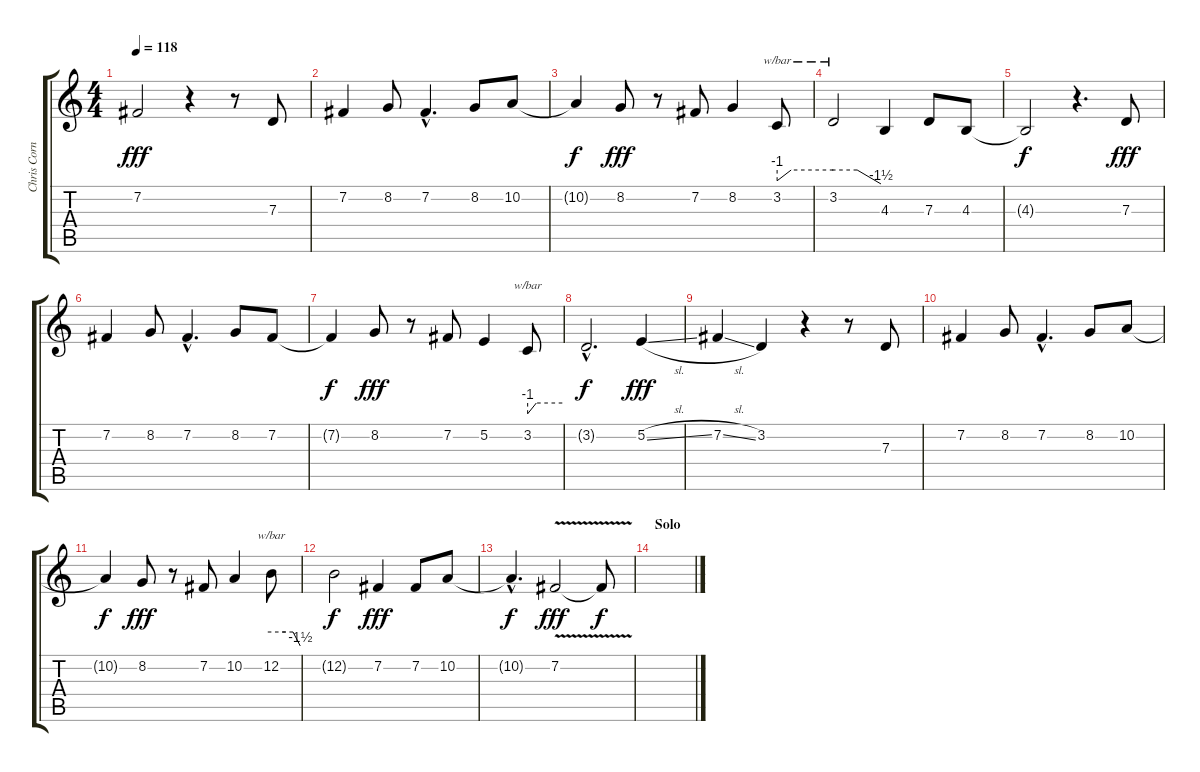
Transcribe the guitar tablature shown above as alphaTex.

\track ("Chris Cornell - Vocals" "Chris Corn") {instrument lead1square}
\staff {score tabs}
\tuning (E4 B3 G3 D3 A2 E2) {hide}
\ts (4 4)
\tempo 118
\clef g2
\ks c
7.2.2{dy fff} r.4 r.8 7.3.8 |
7.2.4 8.2.8 7.2{hac}.4{d} 8.2.8 10.2.8 |
10.2{t}.4{dy f} 8.2.8{dy fff} r.8 7.2.8 8.2.4 3.2.8{tbe (custom default 0 -4 15 0 60 0)} |
3.2.2{tbe (custom default 0 0 30 0 60 -6)} 4.3.4 7.3.8 4.3.8 |
4.3{t}.2{dy f} r.4{d} 7.3.8{dy fff} |
7.2.4 8.2.8 7.2{hac}.4{d} 8.2.8 7.2.8 |
7.2{t}.4{dy f} 8.2.8{dy fff} r.8 7.2.8 5.2.4 3.2.8{tbe (custom default 0 -4 15 0 60 0)} |
3.2{hac t}.2{d dy f} 5.2{sl}.4{dy fff} |
7.2{sl}.4 3.2.4 r.4 r.8 7.3.8 |
7.2.4 8.2.8 7.2{hac}.4{d} 8.2.8 10.2.8 |
10.2{t}.4{dy f} 8.2.8{dy fff} r.8 7.2.8 10.2.4 12.2.8{tbe (custom default 0 0 30 0 45 0 60 -6)} |
12.2{t}.2{dy f} 7.2.4{dy fff} 7.2.8 10.2.8 |
10.2{hac t}.4{d dy f} 7.2{v}.2{dy fff} 7.2{t}.8{dy f} |
\section ("" "Solo")
